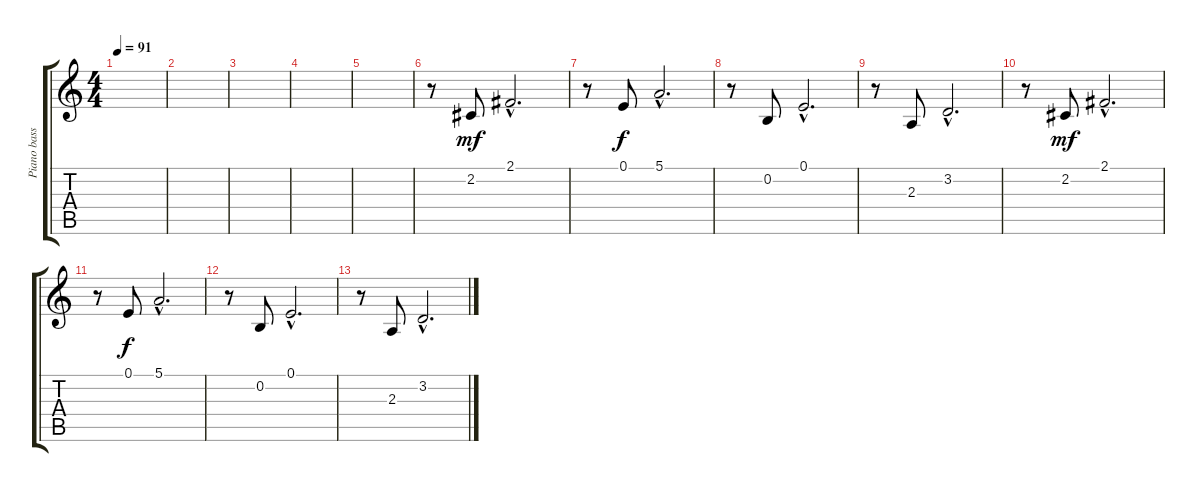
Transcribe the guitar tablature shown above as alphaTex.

\track ("Piano bass" "Piano bass") {instrument acousticgrandpiano}
\staff {score tabs}
\tuning (E4 B3 G3 D3 A2 D2) {hide}
\ts (4 4)
\tempo 91
\clef g2
\ks c
|
|
|
|
|
r.8 2.2.8{dy mf} 2.1{hac}.2{d} |
r.8 0.1.8{dy f} 5.1{hac}.2{d} |
r.8 0.2.8 0.1{hac}.2{d} |
r.8 2.3.8 3.2{hac}.2{d} |
r.8 2.2.8{dy mf} 2.1{hac}.2{d} |
r.8 0.1.8{dy f} 5.1{hac}.2{d} |
r.8 0.2.8 0.1{hac}.2{d} |
r.8 2.3.8 3.2{hac}.2{d}
